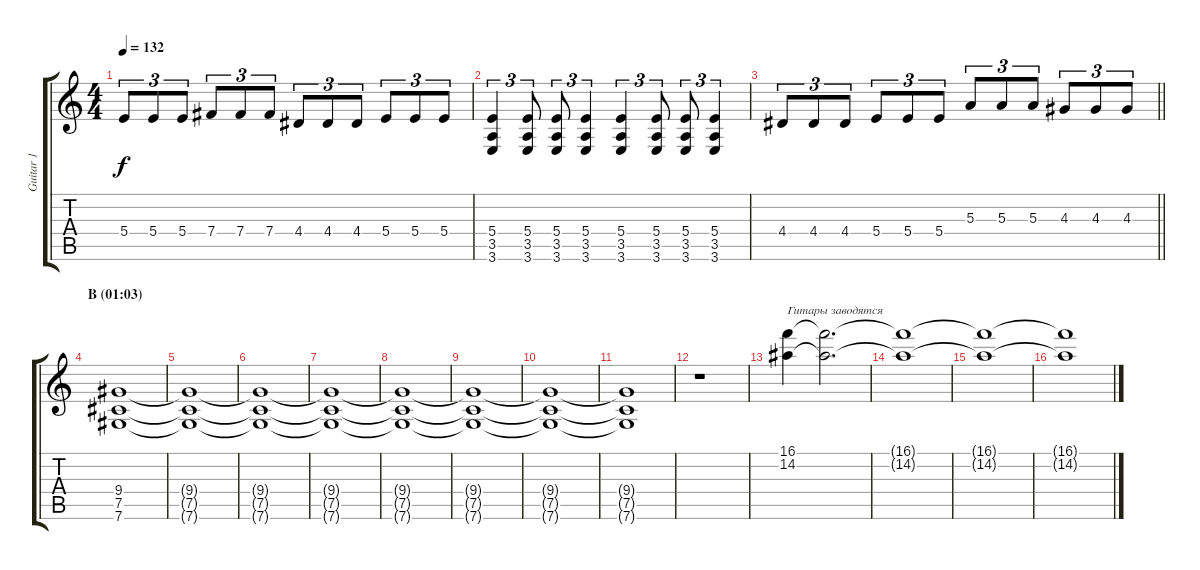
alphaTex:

\track ("Guitar 1" "Guitar 1") {instrument distortionguitar}
\staff {score tabs}
\tuning (Db4 Ab3 E3 B2 Gb2 Db2) {hide}
\ts (4 4)
\tempo 132
\clef g2
\ks c
5.4.8{tu (3 2) dy f} 5.4.8{tu (3 2)} 5.4.8{tu (3 2)} 7.4.8{tu (3 2)} 7.4.8{tu (3 2)} 7.4.8{tu (3 2)} 4.4.8{tu (3 2)} 4.4.8{tu (3 2)} 4.4.8{tu (3 2)} 5.4.8{tu (3 2)} 5.4.8{tu (3 2)} 5.4.8{tu (3 2)} |
(5.4 3.5 3.6).4{tu (3 2)} (5.4 3.5 3.6).8{tu (3 2)} (5.4 3.5 3.6).8{tu (3 2)} (5.4 3.5 3.6).4{tu (3 2)} (5.4 3.5 3.6).4{tu (3 2)} (5.4 3.5 3.6).8{tu (3 2)} (5.4 3.5 3.6).8{tu (3 2)} (5.4 3.5 3.6).4{tu (3 2)} |
\barLineRight lightlight
4.4.8{tu (3 2)} 4.4.8{tu (3 2)} 4.4.8{tu (3 2)} 5.4.8{tu (3 2)} 5.4.8{tu (3 2)} 5.4.8{tu (3 2)} 5.3.8{tu (3 2)} 5.3.8{tu (3 2)} 5.3.8{tu (3 2)} 4.3.8{tu (3 2)} 4.3.8{tu (3 2)} 4.3.8{tu (3 2)} |
\section ("" "B (01:03)")
(9.4 7.5 7.6).1{volume 0} |
(9.4{t} 7.5{t} 7.6{t}).1 |
(9.4{t} 7.5{t} 7.6{t}).1 |
(9.4{t} 7.5{t} 7.6{t}).1 |
(9.4{t} 7.5{t} 7.6{t}).1 |
(9.4{t} 7.5{t} 7.6{t}).1 |
(9.4{t} 7.5{t} 7.6{t}).1 |
(9.4{t} 7.5{t} 7.6{t}).1 |
r.1 |
(16.1 14.2).4{txt "Гитары заводятся" volume 0 instrument lead5charang} (16.1{t} 14.2{t}).2{d volume 16} |
(16.1{t} 14.2{t}).1 |
(16.1{t} 14.2{t}).1 |
(16.1{t} 14.2{t}).1
